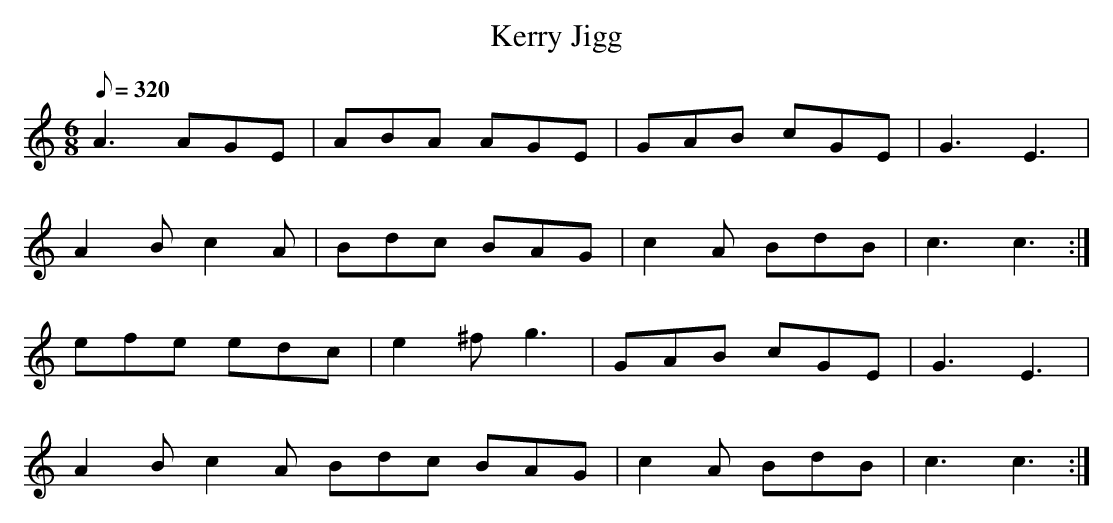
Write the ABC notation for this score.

X:1
T: Kerry Jigg
M: 6/8
L: 1/8
Q: 320
K: Am
A3 AGE| ABA AGE| GAB cGE| G3 E3|
A2B c2A| Bdc BAG| c2A BdB| c3 c3 :|
efe edc| e2 ^f g3| GAB cGE| G3 E3|
A2B c2A Bdc BAG| c2A BdB| c3 c3 :|
